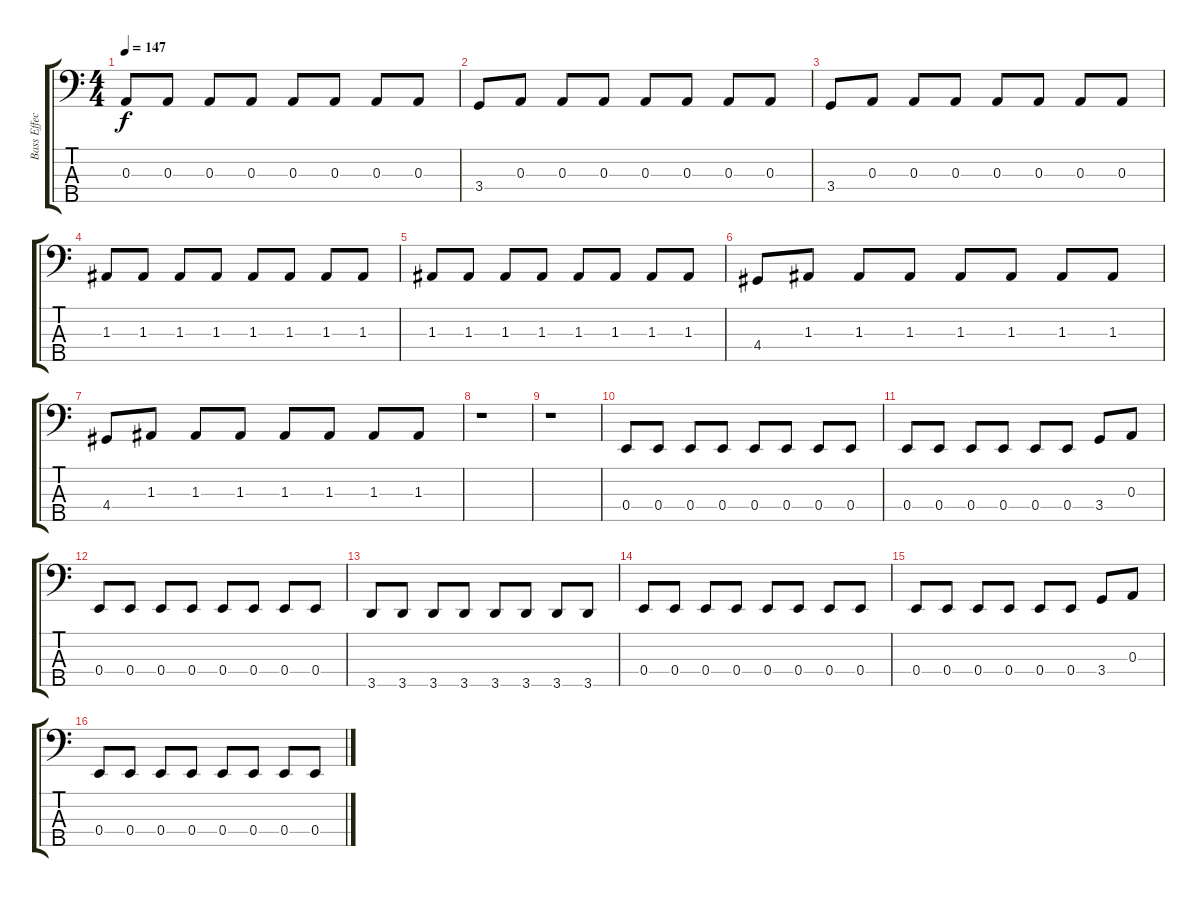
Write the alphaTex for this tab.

\track ("Bass Effects" "Bass Effec") {instrument synthbass2}
\staff {score tabs}
\tuning (G2 D2 A1 E1 B0) {hide}
\ts (4 4)
\tempo 147
\clef f4
\ks c
0.3.8{dy f} 0.3.8 0.3.8 0.3.8 0.3.8 0.3.8 0.3.8 0.3.8 |
3.4.8 0.3.8 0.3.8 0.3.8 0.3.8 0.3.8 0.3.8 0.3.8 |
3.4.8 0.3.8 0.3.8 0.3.8 0.3.8 0.3.8 0.3.8 0.3.8 |
1.3.8 1.3.8 1.3.8 1.3.8 1.3.8 1.3.8 1.3.8 1.3.8 |
1.3.8 1.3.8 1.3.8 1.3.8 1.3.8 1.3.8 1.3.8 1.3.8 |
4.4.8 1.3.8 1.3.8 1.3.8 1.3.8 1.3.8 1.3.8 1.3.8 |
4.4.8 1.3.8 1.3.8 1.3.8 1.3.8 1.3.8 1.3.8 1.3.8 |
r.1 |
r.1 |
0.4.8 0.4.8 0.4.8 0.4.8 0.4.8 0.4.8 0.4.8 0.4.8 |
0.4.8 0.4.8 0.4.8 0.4.8 0.4.8 0.4.8 3.4.8 0.3.8 |
0.4.8 0.4.8 0.4.8 0.4.8 0.4.8 0.4.8 0.4.8 0.4.8 |
3.5.8 3.5.8 3.5.8 3.5.8 3.5.8 3.5.8 3.5.8 3.5.8 |
0.4.8 0.4.8 0.4.8 0.4.8 0.4.8 0.4.8 0.4.8 0.4.8 |
0.4.8 0.4.8 0.4.8 0.4.8 0.4.8 0.4.8 3.4.8 0.3.8 |
0.4.8 0.4.8 0.4.8 0.4.8 0.4.8 0.4.8 0.4.8 0.4.8
